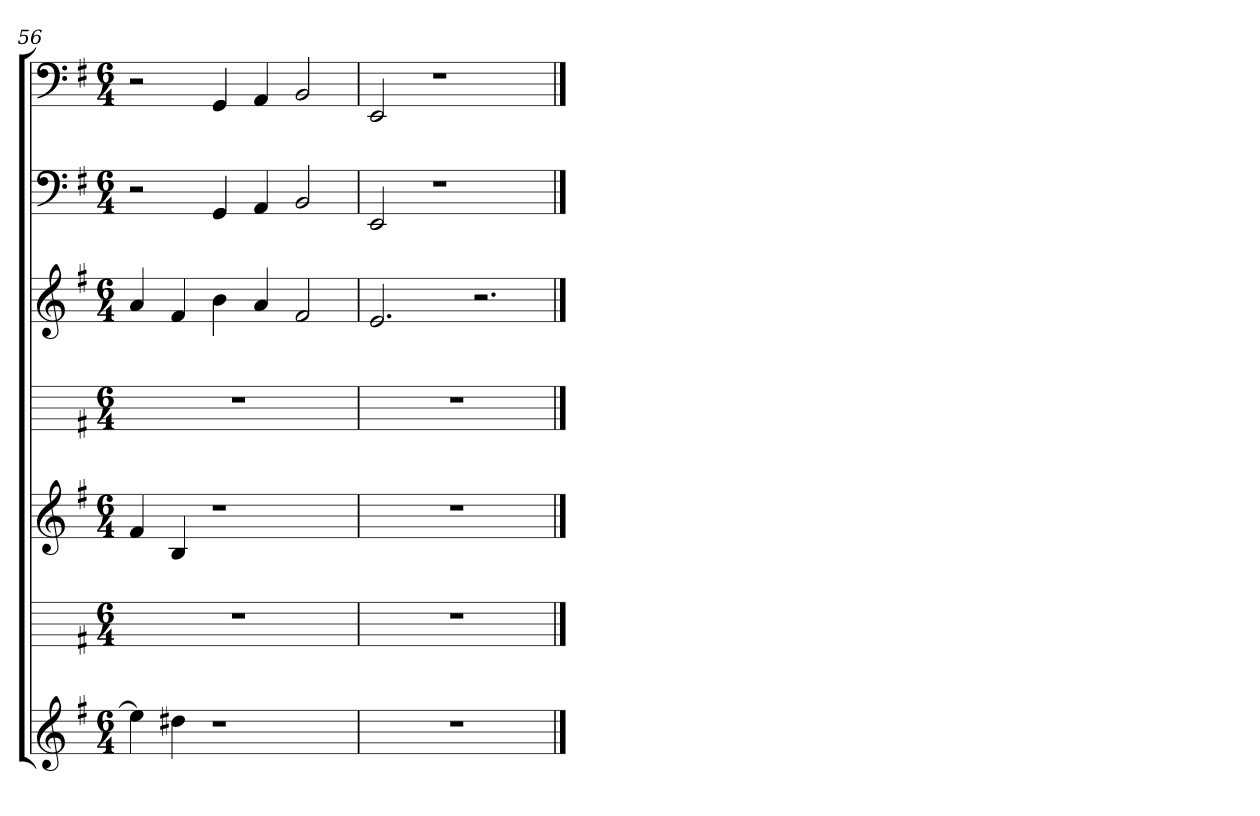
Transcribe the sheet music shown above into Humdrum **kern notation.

**kern	**kern	**kern	**kern	**kern	**kern	**kern
*part7	*part6	*part5	*part4	*part3	*part2	*part1
*staff7	*staff6	*staff5	*staff4	*staff3	*staff2	*staff1
*	*	*	*	*	*clefF4	*clefF4
*k[f#]	*k[f#]	*k[f#]	*k[f#]	*k[f#]	*k[f#]	*k[f#]
*G:	*G:	*G:	*G:	*G:	*G:	*G:
*M6/4	*M6/4	*M6/4	*M6/4	*M6/4	*M6/4	*M6/4
=56	=56	=56	=56	=56	=56	=56
4ee]	1.r	4f#	1.r	4a	2r	2r
4dd#X	.	4B	.	4f#	.	.
1r	.	1r	.	4b	4GG	4GG
.	.	.	.	4a	4AA	4AA
.	.	.	.	2f#	2BB	2BB
=57	=57	=57	=57	=57	=57	=57
1.r	1.r	1.r	1.r	2.e	2EE	2EE
.	.	.	.	.	1r	1r
.	.	.	.	2.r	.	.
==	==	==	==	==	==	==
*-	*-	*-	*-	*-	*-	*-
